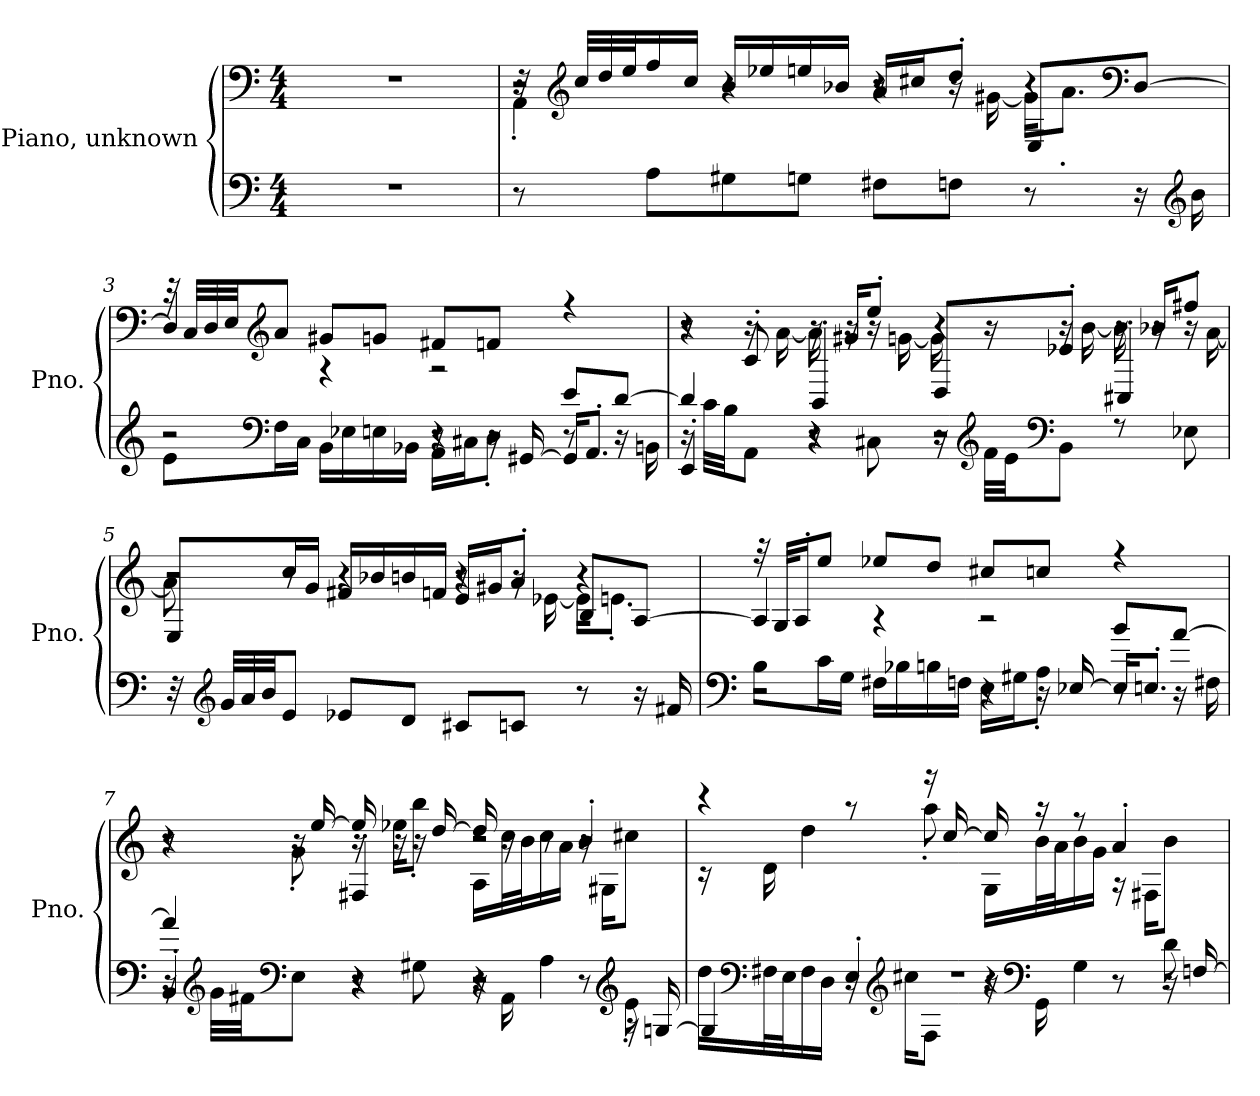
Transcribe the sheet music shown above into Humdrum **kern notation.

**kern	**kern
*part1	*part1
*staff2	*staff1
*I"Piano, unknown	*
*I'Pno.	*
*clefF4	*clefF4
*k[]	*k[]
*M4/4	*M4/4
*MM120	*MM120
=1	=1
1r	1r
=2	=2
*	*^
*	*	*^
8r	32r	4AA'\	2r
*	*clefG2	*	*
.	32cc/LLL	.	.
.	32dd/	.	.
.	32ee/J	.	.
8A\L	16ff/	.	.
.	16cc/JJ	.	.
8G#X\	16b/LL	4r	.
.	16ee-X/	.	.
8Gn\J	16een/	.	.
.	16b-X/JJ	.	.
8F#X\L	16a/LL	8r	4r
.	16cc#X/J	.	.
8Fn\J	8dd'/J	16r	.
.	.	[16g#X\	.
8r	4r	16g#\KL]	8E/L
.	.	8.a'\J	.
*	*clefF4	*	*
16r	.	.	[8D/J
*clefG2	*	*	*
16b\	.	.	.
*	*	*v	*v
!!LO:LB:g=z
=3	=3	=3
*^	*	*
*	*^	*	*
2r	8e\L	2r	32r	4D/]
.	.	.	32C/LLL	.
.	.	.	32D/	.
.	.	.	32E/JJ	.
*clefF4	*	*	*clefG2	*
.	16F\L	.	8a/J	.
.	16C\JJ	.	.	.
.	16BB\LL	.	8g#X/L	4r
.	16E-X\	.	.	.
.	16En\	.	8gn/J	.
.	16BB-X\JJ	.	.	.
4r	16AA\LL	8r	8f#X/L	2r
.	16C#X\J	.	.	.
.	8D'\J	16r	8fn/J	.
.	.	[16GG#X/	.	.
8e/L	8r	16GG#/KL]	4r	.
.	.	8.AA'/J	.	.
[8d/J	16r	.	.	.
.	16BBn\	.	.	.
!!LO:LB:g=z
=4	=4	=4	=4	=4
*	*	*	*	*^
4d/]	16r	4EE'/	8r	8r	4r
.	32c\LLL	.	.	.	.
.	32B\JJ	.	.	.	.
.	8AA\J	.	8c'/	16r	.
.	.	.	.	[16a\	.
4r	8r	4r	16r	16a\]	4BB'/
.	.	.	16g#X/KL	16r	.
.	8C#X\	.	8ee'/J	16r	.
.	.	.	.	[16gn\	.
2r	16r	2r	8D/L	16g\]	4r
*clefG2	*	*	*	*	*
.	32f\LLL	.	.	16r	.
.	32e\JJ	.	.	.	.
*clefF4	*	*	*	*	*
.	8BB\J	.	8e-X'/J	16r	.
.	.	.	.	[16b\	.
.	8r	.	16r	16b\]	4C#X'/
.	.	.	16b-X/KL	16r	.
.	8E-X\	.	8ff#X'/J	16r	.
.	.	.	.	[16a\	.
*v	*v	*v	*	*	*
!!LO:LB:g=z	!!	!!
=5	=5	=5	=5
32r	8E/L	8a\]	2r
*clefG2	*	*	*
32g/LLL	.	.	.
32a/	.	.	.
32b/JJ	.	.	.
8e/J	16cc/L	8r	.
.	16g/JJ	.	.
8e-X/L	16f#X/LL	4r	.
.	16b-X/	.	.
8d/J	16bn/	.	.
.	16fn/JJ	.	.
8c#X/L	16e/LL	8r	4r
.	16g#X/J	.	.
8cn/J	8a'/J	16r	.
.	.	[16e-X\	.
8r	4r	16e-\KL]	8B/L
.	.	8.en'\J	.
16r	.	.	[8A/J
16f#X/	.	.	.
*	*v	*v	*v
!!LO:LB:g=z
=6	=6
*clefF4	*
*^	*^
*	*^	*	*
2r	8B\L	2r	32r	4A/]
.	.	.	32G/KLL	.
.	.	.	16A'/J	.
.	16c\L	.	8ee/J	.
.	16G\JJ	.	.	.
.	16F#X\LL	.	8ee-X/L	4r
.	16B-X\	.	.	.
.	16Bn\	.	8dd/J	.
.	16Fn\JJ	.	.	.
4r	16E\LL	8r	8cc#X/L	2r
.	16G#X\J	.	.	.
.	8A'\J	16r	8ccn/J	.
.	.	[16E-X/	.	.
8b/L	8r	16E-/KL]	4r	.
.	.	8.En'/J	.	.
[8a/J	16r	.	.	.
.	16F#X\	.	.	.
!!LO:LB:g=z
=7	=7	=7	=7	=7
*	*	*	*	*^
4a/]	16r	4BB'/	8r	8r	4r
*clefG2	*	*	*	*	*
.	32g\LLL	.	.	.	.
.	32f#X\JJ	.	.	.	.
*clefF4	*	*	*	*	*
.	8E\J	.	16r	8g'\	.
.	.	.	[16ee/	.	.
4r	8r	4r	16ee/]	16r	4F#X'/
.	.	.	16r	16ee-X\KL	.
.	8G#X\	.	16r	8bb'\J	.
.	.	.	[16dd/	.	.
2r	16r	4r	16dd/]	16A\LL	2r
.	16AA\	.	16r	32cc\L	.
.	.	.	.	32b\J	.
.	4A\	.	8r	16cc\	.
.	.	.	.	16a\JJ	.
.	.	8r	4b'/	16r	.
.	.	.	.	16G#X\KL	.
*clefG2	*	*	*	*	*
.	8e'\	16r	.	8cc#X\J	.
.	.	[16Gn/	.	.	.
*	*	*	*	*v	*v
!!LO:PB:g=z
=8	=8	=8	=8	=8
1r	16dd\LL	4G/]	4r	16r
*clefF4	*	*	*	*
.	32F#X\L	.	.	16d\
.	32E\J	.	.	.
.	16F#\	.	.	4dd\
.	16D\JJ	.	.	.
.	16r	4E'/	8r	.
*clefG2	*	*	*	*
.	16cc#X\KL	.	.	.
.	8F#\J	.	16r	8aa'\
.	.	.	[16cc/	.
.	16r	4r	16cc/]	16G\LL
*clefF4	*	*	*	*
.	16GG\	.	16r	32b\L
.	.	.	.	32a\J
.	4G\	.	8r	16b\
.	.	.	.	16g\JJ
.	.	8r	4a'/	16r
.	.	.	.	16F#X\KL
.	8d'\	16r	.	8b\J
.	.	[16Fn/	.	.
*v	*v	*v	*	*
*	*v	*v
=	=
*-	*-
